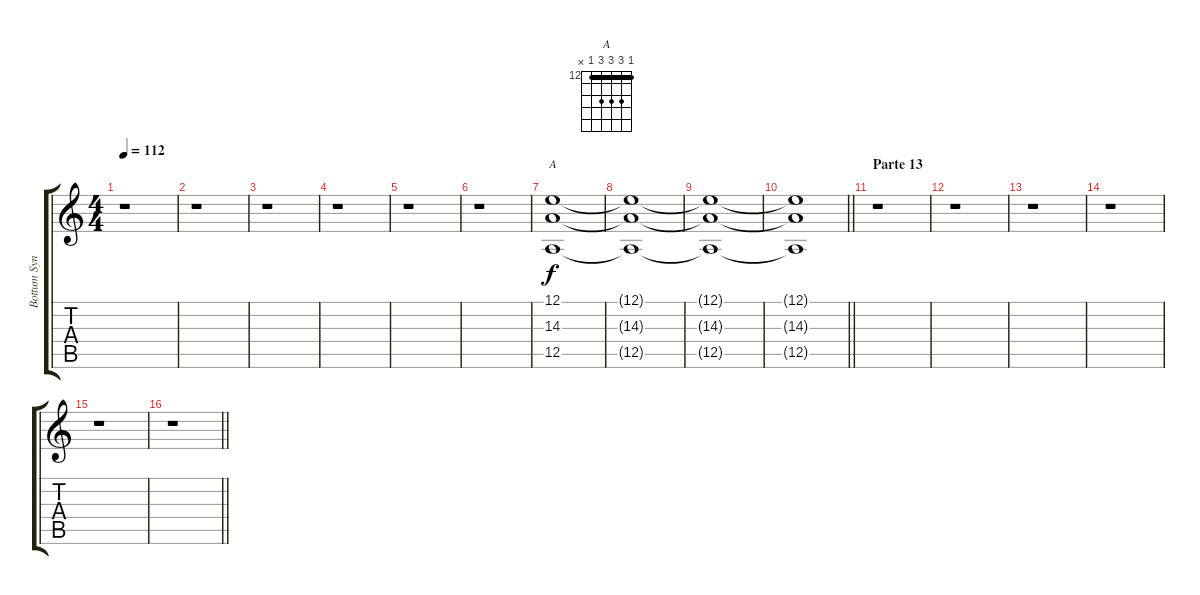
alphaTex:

\track ("Bottum Synth" "Bottum Syn") {instrument synthstrings1}
\staff {score tabs}
\tuning (E4 B3 G3 D3 A2 E2) {hide}
\chord ("A" 12 14 14 14 12 x) {firstfret 12 barre 12}
\ts (4 4)
\tempo 112
\clef g2
\ks c
r.1{dy f} |
r.1 |
r.1 |
r.1 |
r.1 |
r.1 |
(12.1 14.3 12.5).1{ch "A"} |
(12.1{t} 14.3{t} 12.5{t}).1 |
(12.1{t} 14.3{t} 12.5{t}).1 |
\barLineRight lightlight
(12.1{t} 14.3{t} 12.5{t}).1 |
\section ("" "Parte 13")
r.1 |
r.1 |
r.1 |
r.1 |
r.1 |
\barLineRight lightlight
r.1
